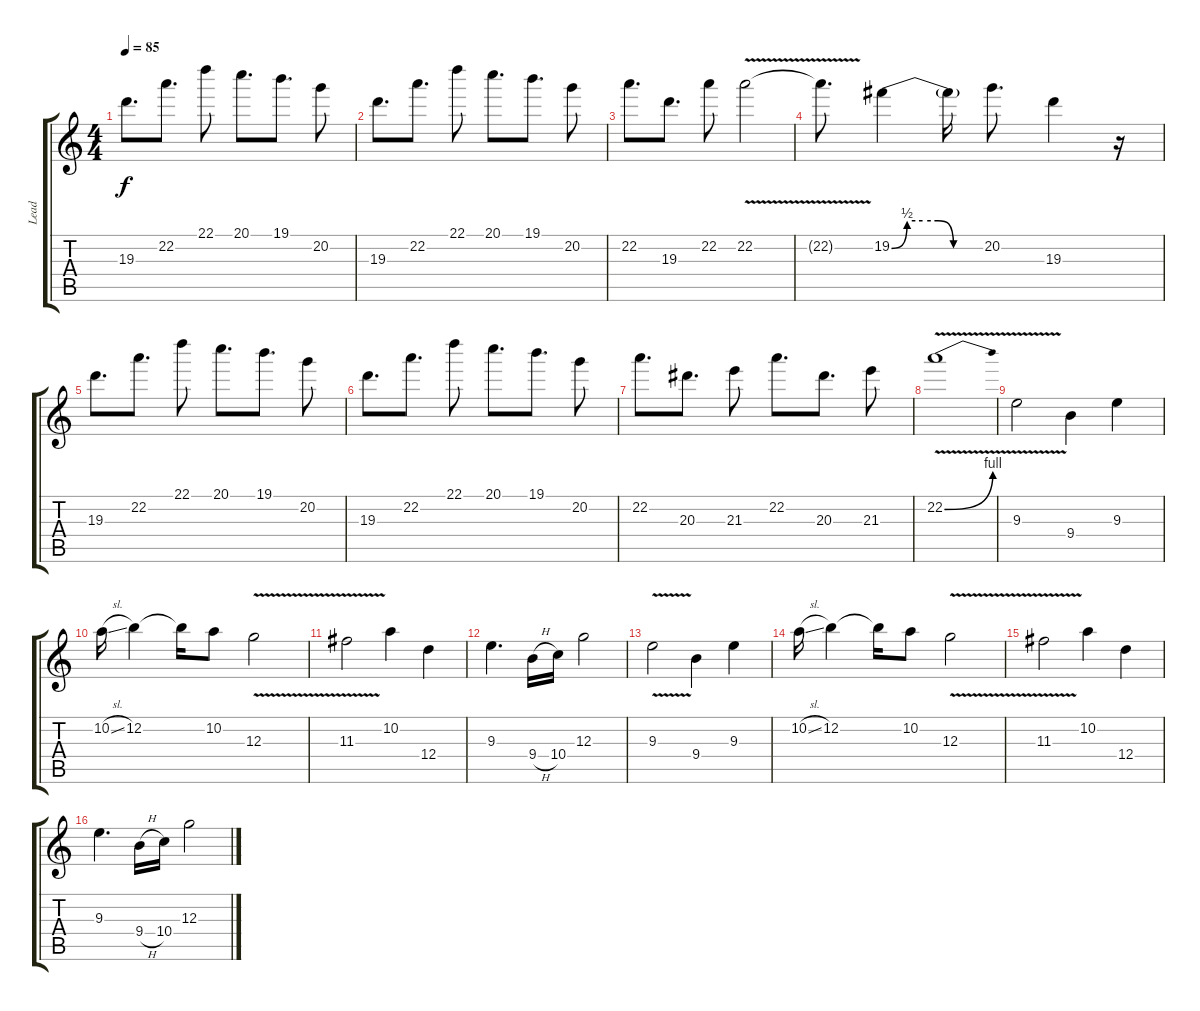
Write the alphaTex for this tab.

\track ("Lead" "Lead") {instrument overdrivenguitar}
\staff {score tabs}
\tuning (E4 B3 G3 D3 A2 E2) {hide}
\ts (4 4)
\tempo 85
\clef g2
\ks c
19.3.8{d dy f} 22.2.8{d} 22.1.8 20.1.8{d} 19.1.8{d} 20.2.8 |
19.3.8{d} 22.2.8{d} 22.1.8 20.1.8{d} 19.1.8{d} 20.2.8 |
22.2.8{d} 19.3.8{d} 22.2.8 22.2{v}.2 |
22.2{t}.8{d} 19.2{be (custom 0 0 10 2 20 2 30 2 40 0 60 0)}.4 19.2{t}.16 20.2.8{d} 19.3.4 r.16 |
19.3.8{d} 22.2.8{d} 22.1.8 20.1.8{d} 19.1.8{d} 20.2.8 |
19.3.8{d} 22.2.8{d} 22.1.8 20.1.8{d} 19.1.8{d} 20.2.8 |
22.2.8{d} 20.3.8{d} 21.3.8 22.2.8{d} 20.3.8{d} 21.3.8 |
22.2{be (bend 0 0 60 4) v}.1 |
9.3{v}.2 9.4.4 9.3.4 |
10.2{sl}.16 12.2.4 12.2{t}.16 10.2.8 12.3{v}.2 |
11.3{v}.2 10.2.4 12.4.4 |
9.3.4{d} 9.4{h}.16 10.4.16 12.3.2 |
9.3{v}.2 9.4.4 9.3.4 |
10.2{sl}.16 12.2.4 12.2{t}.16 10.2.8 12.3{v}.2 |
11.3{v}.2 10.2.4 12.4.4 |
9.3.4{d} 9.4{h}.16 10.4.16 12.3.2
